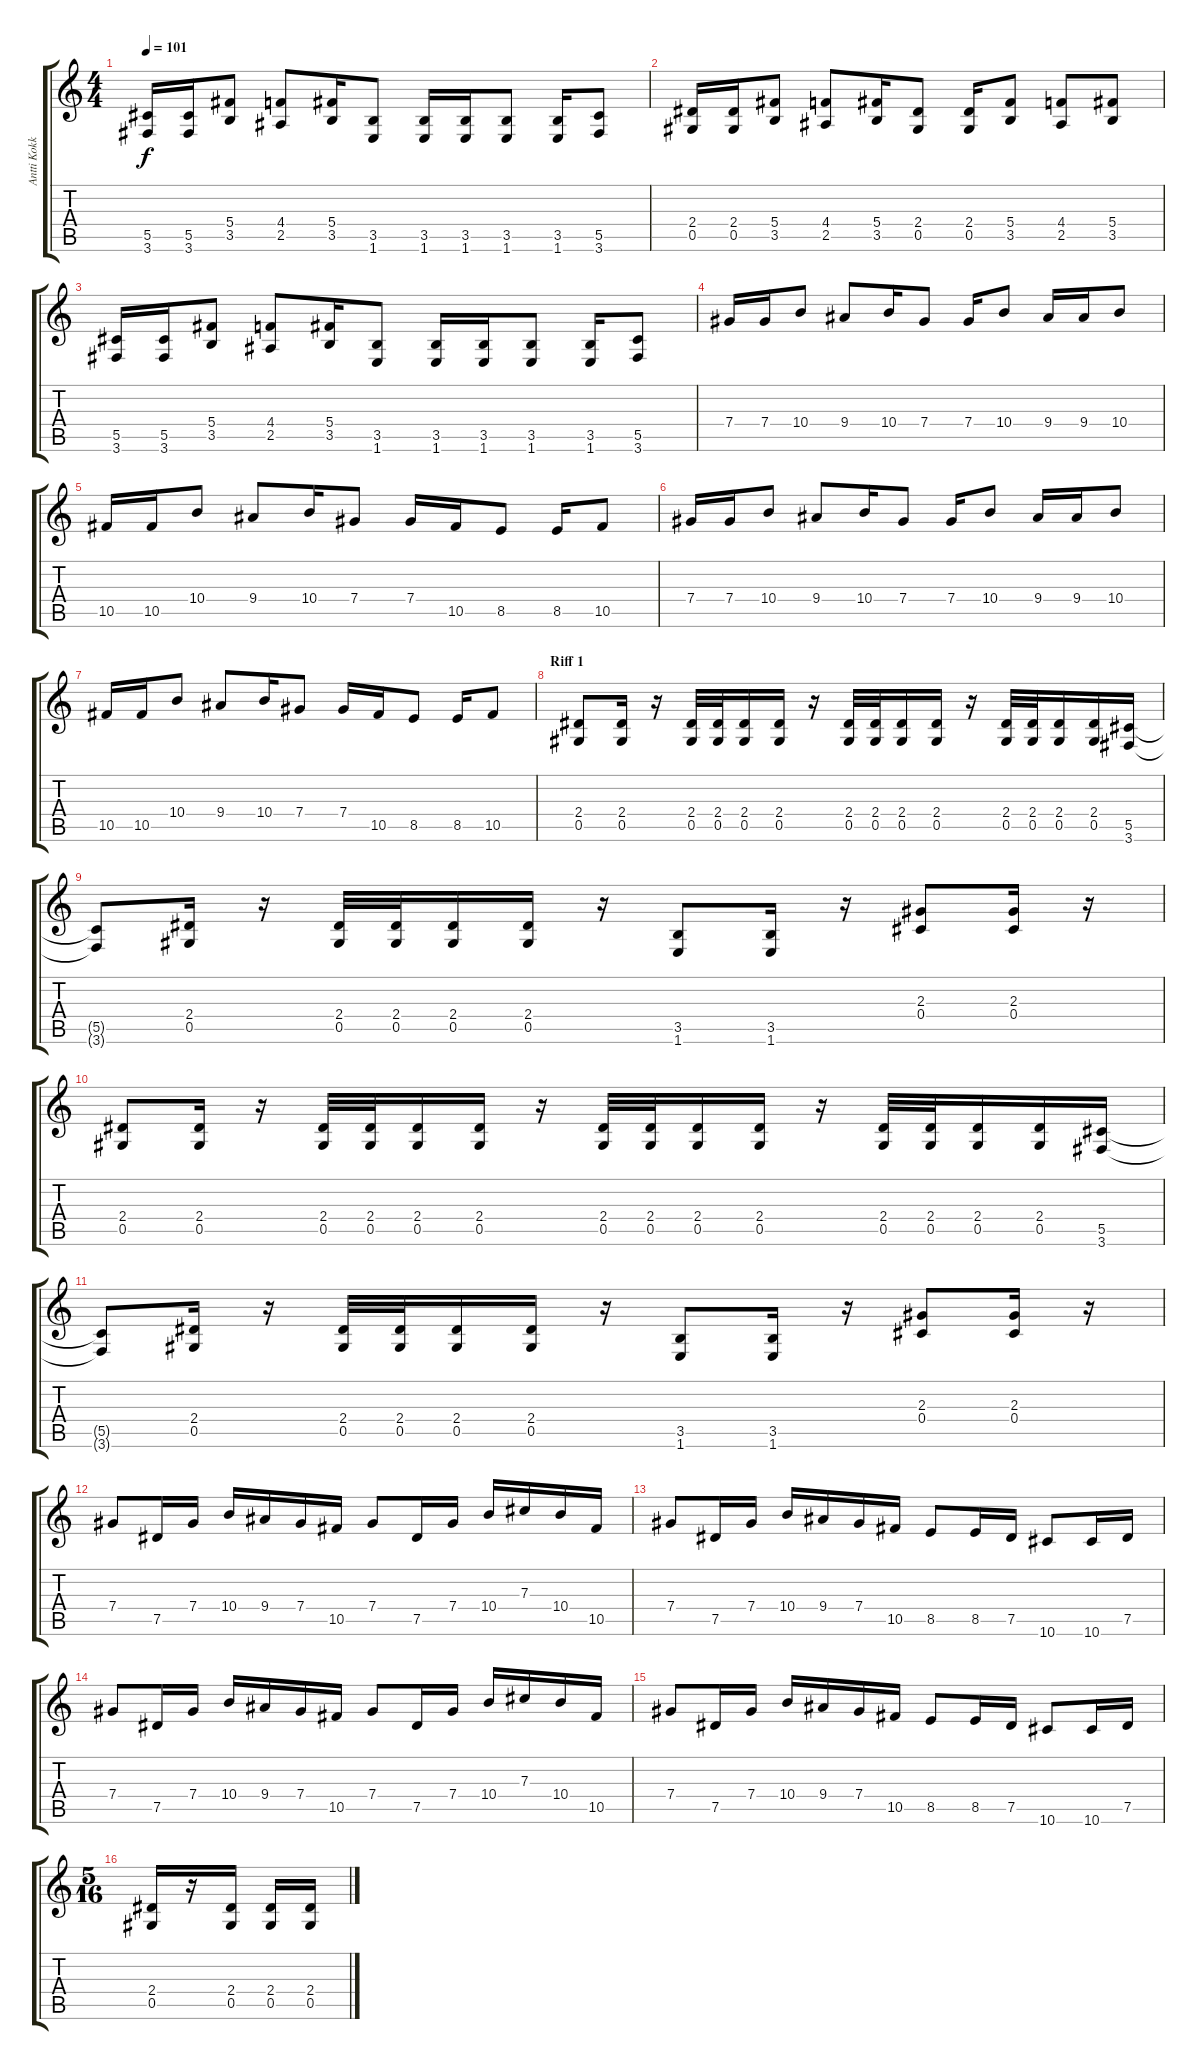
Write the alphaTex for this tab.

\track ("Antti Kokko" "Antti Kokk") {instrument distortionguitar}
\staff {score tabs}
\tuning (Eb4 Bb3 Gb3 Db3 Ab2 Eb2) {hide}
\ts (4 4)
\tempo 101
\clef g2
\ks c
(5.5 3.6).16{dy f} (5.5 3.6).16 (5.4 3.5).8 (4.4 2.5).8 (5.4 3.5).16 (3.5 1.6).8 (3.5 1.6).16 (3.5 1.6).16 (3.5 1.6).8 (3.5 1.6).16 (5.5 3.6).8 |
(2.4 0.5).16 (2.4 0.5).16 (5.4 3.5).8 (4.4 2.5).8 (5.4 3.5).16 (2.4 0.5).8 (2.4 0.5).16 (5.4 3.5).8 (4.4 2.5).8 (5.4 3.5).8 |
(5.5 3.6).16 (5.5 3.6).16 (5.4 3.5).8 (4.4 2.5).8 (5.4 3.5).16 (3.5 1.6).8 (3.5 1.6).16 (3.5 1.6).16 (3.5 1.6).8 (3.5 1.6).16 (5.5 3.6).8 |
7.4.16 7.4.16 10.4.8 9.4.8 10.4.16 7.4.8 7.4.16 10.4.8 9.4.16 9.4.16 10.4.8 |
10.5.16 10.5.16 10.4.8 9.4.8 10.4.16 7.4.8 7.4.16 10.5.16 8.5.8 8.5.16 10.5.8 |
7.4.16 7.4.16 10.4.8 9.4.8 10.4.16 7.4.8 7.4.16 10.4.8 9.4.16 9.4.16 10.4.8 |
10.5.16 10.5.16 10.4.8 9.4.8 10.4.16 7.4.8 7.4.16 10.5.16 8.5.8 8.5.16 10.5.8 |
\section ("" "Riff 1")
(2.4 0.5).8 (2.4 0.5).16 r.16 (2.4 0.5).32 (2.4 0.5).32 (2.4 0.5).16 (2.4 0.5).16 r.16 (2.4 0.5).32 (2.4 0.5).32 (2.4 0.5).16 (2.4 0.5).16 r.16 (2.4 0.5).32 (2.4 0.5).32 (2.4 0.5).16 (2.4 0.5).16 (5.5 3.6).16 |
(5.5{t} 3.6{t}).8 (2.4 0.5).16 r.16 (2.4 0.5).32 (2.4 0.5).32 (2.4 0.5).16 (2.4 0.5).16 r.16 (3.5 1.6).8 (3.5 1.6).16 r.16 (2.3 0.4).8 (2.3 0.4).16 r.16 |
(2.4 0.5).8 (2.4 0.5).16 r.16 (2.4 0.5).32 (2.4 0.5).32 (2.4 0.5).16 (2.4 0.5).16 r.16 (2.4 0.5).32 (2.4 0.5).32 (2.4 0.5).16 (2.4 0.5).16 r.16 (2.4 0.5).32 (2.4 0.5).32 (2.4 0.5).16 (2.4 0.5).16 (5.5 3.6).16 |
(5.5{t} 3.6{t}).8 (2.4 0.5).16 r.16 (2.4 0.5).32 (2.4 0.5).32 (2.4 0.5).16 (2.4 0.5).16 r.16 (3.5 1.6).8 (3.5 1.6).16 r.16 (2.3 0.4).8 (2.3 0.4).16 r.16 |
7.4.8 7.5.16 7.4.16 10.4.16 9.4.16 7.4.16 10.5.16 7.4.8 7.5.16 7.4.16 10.4.16 7.3.16 10.4.16 10.5.16 |
7.4.8 7.5.16 7.4.16 10.4.16 9.4.16 7.4.16 10.5.16 8.5.8 8.5.16 7.5.16 10.6.8 10.6.16 7.5.16 |
7.4.8 7.5.16 7.4.16 10.4.16 9.4.16 7.4.16 10.5.16 7.4.8 7.5.16 7.4.16 10.4.16 7.3.16 10.4.16 10.5.16 |
7.4.8 7.5.16 7.4.16 10.4.16 9.4.16 7.4.16 10.5.16 8.5.8 8.5.16 7.5.16 10.6.8 10.6.16 7.5.16 |
\ts (5 16)
(2.4 0.5).16 r.16 (2.4 0.5).16 (2.4 0.5).16 (2.4 0.5).16
